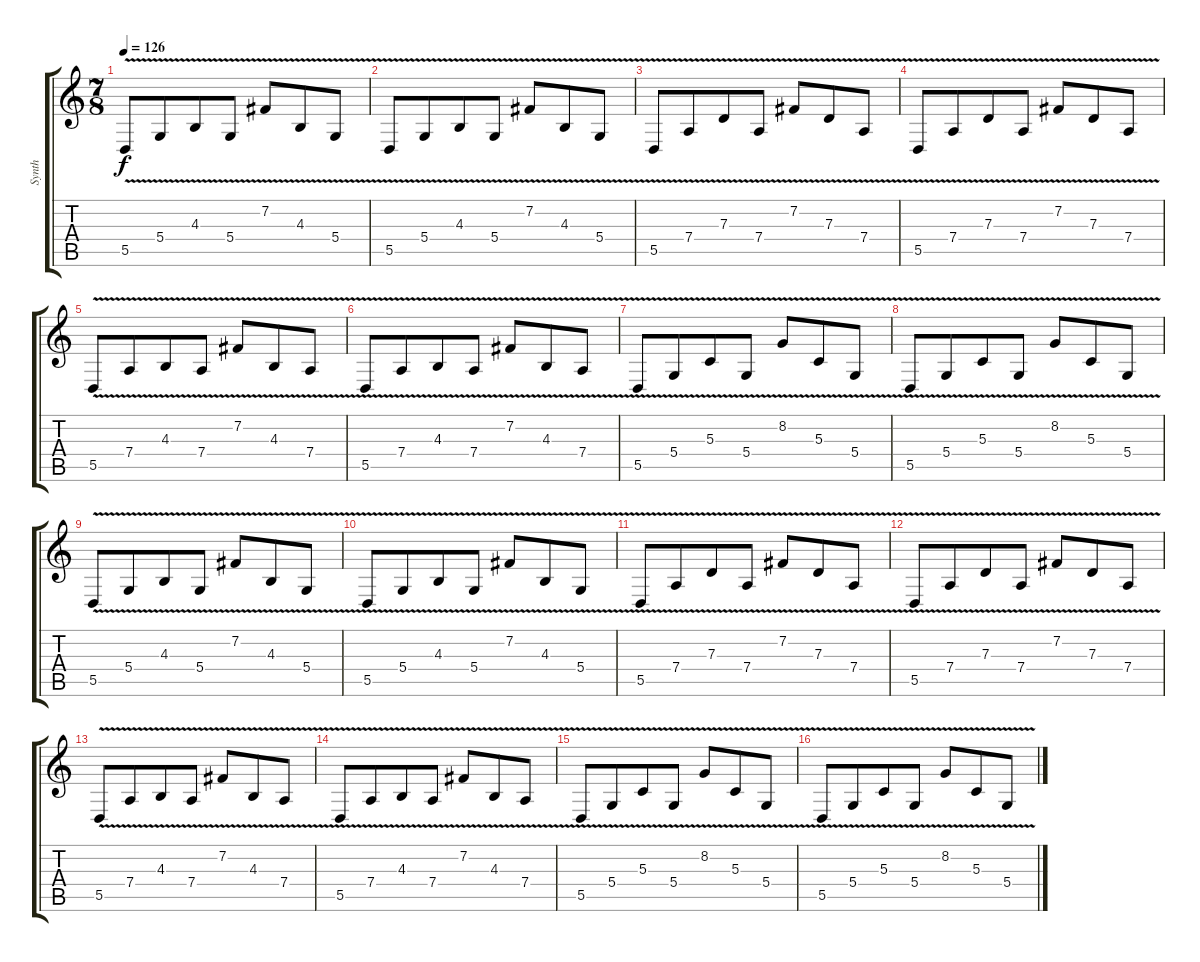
\track ("Synth" "Synth") {instrument pad3polysynth}
\staff {score tabs}
\tuning (E4 B3 G3 D3 A2 E2) {hide}
\ts (7 8)
\tempo 126
\clef g2
\ks c
5.5{v}.8{dy f} 5.4{v}.8 4.3{v}.8 5.4{v}.8 7.2{v}.8 4.3{v}.8 5.4{v}.8 |
5.5{v}.8 5.4{v}.8 4.3{v}.8 5.4{v}.8 7.2{v}.8 4.3{v}.8 5.4{v}.8 |
5.5{v}.8 7.4{v}.8 7.3{v}.8 7.4{v}.8 7.2{v}.8 7.3{v}.8 7.4{v}.8 |
5.5{v}.8 7.4{v}.8 7.3{v}.8 7.4{v}.8 7.2{v}.8 7.3{v}.8 7.4{v}.8 |
5.5{v}.8 7.4{v}.8 4.3{v}.8 7.4{v}.8 7.2{v}.8 4.3{v}.8 7.4{v}.8 |
5.5{v}.8 7.4{v}.8 4.3{v}.8 7.4{v}.8 7.2{v}.8 4.3{v}.8 7.4{v}.8 |
5.5{v}.8 5.4{v}.8 5.3{v}.8 5.4{v}.8 8.2{v}.8 5.3{v}.8 5.4{v}.8 |
5.5{v}.8 5.4{v}.8 5.3{v}.8 5.4{v}.8 8.2{v}.8 5.3{v}.8 5.4{v}.8 |
5.5{v}.8 5.4{v}.8 4.3{v}.8 5.4{v}.8 7.2{v}.8 4.3{v}.8 5.4{v}.8 |
5.5{v}.8 5.4{v}.8 4.3{v}.8 5.4{v}.8 7.2{v}.8 4.3{v}.8 5.4{v}.8 |
5.5{v}.8 7.4{v}.8 7.3{v}.8 7.4{v}.8 7.2{v}.8 7.3{v}.8 7.4{v}.8 |
5.5{v}.8 7.4{v}.8 7.3{v}.8 7.4{v}.8 7.2{v}.8 7.3{v}.8 7.4{v}.8 |
5.5{v}.8 7.4{v}.8 4.3{v}.8 7.4{v}.8 7.2{v}.8 4.3{v}.8 7.4{v}.8 |
5.5{v}.8 7.4{v}.8 4.3{v}.8 7.4{v}.8 7.2{v}.8 4.3{v}.8 7.4{v}.8 |
5.5{v}.8 5.4{v}.8 5.3{v}.8 5.4{v}.8 8.2{v}.8 5.3{v}.8 5.4{v}.8 |
5.5{v}.8 5.4{v}.8 5.3{v}.8 5.4{v}.8 8.2{v}.8 5.3{v}.8 5.4{v}.8
